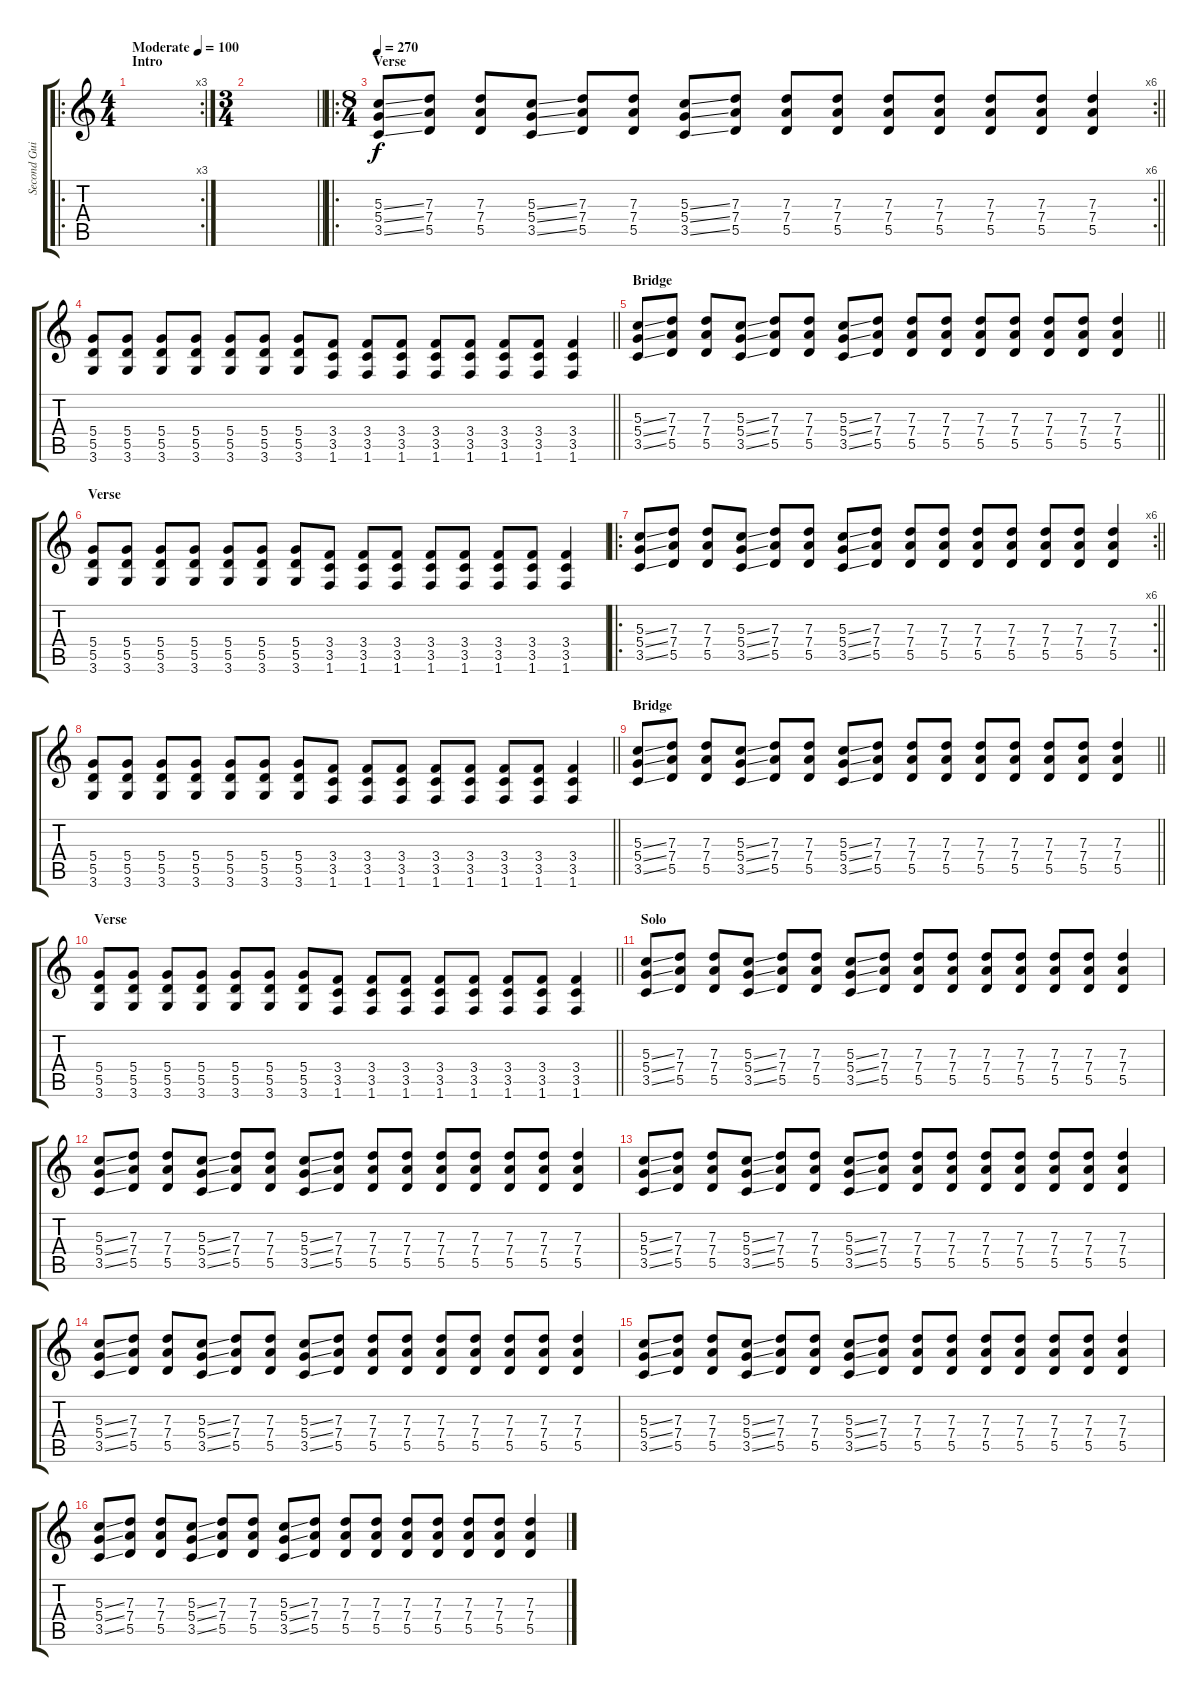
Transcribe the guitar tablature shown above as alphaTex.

\track ("Second Guitar" "Second Gui") {instrument distortionguitar}
\staff {score tabs}
\tuning (E4 B3 G3 D3 A2 E2) {hide}
\ro
\rc 3
\ts (4 4)
\section ("" "Intro")
\tempo (100 "Moderate")
\clef g2
\ks c
|
\ts (3 4)
\barLineRight lightlight
|
\ro
\rc 6
\ts (8 4)
\section ("" "Verse")
\tempo 270
\barLineRight lightlight
(5.3{ss} 5.4{ss} 3.5{ss}).8 (7.3 7.4 5.5).8 (7.3 7.4 5.5).8 (5.3{ss} 5.4{ss} 3.5{ss}).8 (7.3 7.4 5.5).8 (7.3 7.4 5.5).8 (5.3{ss} 5.4{ss} 3.5{ss}).8 (7.3 7.4 5.5).8 (7.3 7.4 5.5).8 (7.3 7.4 5.5).8 (7.3 7.4 5.5).8 (7.3 7.4 5.5).8 (7.3 7.4 5.5).8 (7.3 7.4 5.5).8 (7.3 7.4 5.5).4 |
\section ("" "")
\barLineRight lightlight
(5.4 5.5 3.6).8 (5.4 5.5 3.6).8 (5.4 5.5 3.6).8 (5.4 5.5 3.6).8 (5.4 5.5 3.6).8 (5.4 5.5 3.6).8 (5.4 5.5 3.6).8 (3.4 3.5 1.6).8 (3.4 3.5 1.6).8 (3.4 3.5 1.6).8 (3.4 3.5 1.6).8 (3.4 3.5 1.6).8 (3.4 3.5 1.6).8 (3.4 3.5 1.6).8 (3.4 3.5 1.6).4 |
\section ("" "Bridge")
\barLineRight lightlight
(5.3{ss} 5.4{ss} 3.5{ss}).8 (7.3 7.4 5.5).8 (7.3 7.4 5.5).8 (5.3{ss} 5.4{ss} 3.5{ss}).8 (7.3 7.4 5.5).8 (7.3 7.4 5.5).8 (5.3{ss} 5.4{ss} 3.5{ss}).8 (7.3 7.4 5.5).8 (7.3 7.4 5.5).8 (7.3 7.4 5.5).8 (7.3 7.4 5.5).8 (7.3 7.4 5.5).8 (7.3 7.4 5.5).8 (7.3 7.4 5.5).8 (7.3 7.4 5.5).4 |
\section ("" "Verse")
(5.4 5.5 3.6).8 (5.4 5.5 3.6).8 (5.4 5.5 3.6).8 (5.4 5.5 3.6).8 (5.4 5.5 3.6).8 (5.4 5.5 3.6).8 (5.4 5.5 3.6).8 (3.4 3.5 1.6).8 (3.4 3.5 1.6).8 (3.4 3.5 1.6).8 (3.4 3.5 1.6).8 (3.4 3.5 1.6).8 (3.4 3.5 1.6).8 (3.4 3.5 1.6).8 (3.4 3.5 1.6).4 |
\ro
\rc 6
\barLineRight lightlight
(5.3{ss} 5.4{ss} 3.5{ss}).8 (7.3 7.4 5.5).8 (7.3 7.4 5.5).8 (5.3{ss} 5.4{ss} 3.5{ss}).8 (7.3 7.4 5.5).8 (7.3 7.4 5.5).8 (5.3{ss} 5.4{ss} 3.5{ss}).8 (7.3 7.4 5.5).8 (7.3 7.4 5.5).8 (7.3 7.4 5.5).8 (7.3 7.4 5.5).8 (7.3 7.4 5.5).8 (7.3 7.4 5.5).8 (7.3 7.4 5.5).8 (7.3 7.4 5.5).4 |
\barLineRight lightlight
(5.4 5.5 3.6).8 (5.4 5.5 3.6).8 (5.4 5.5 3.6).8 (5.4 5.5 3.6).8 (5.4 5.5 3.6).8 (5.4 5.5 3.6).8 (5.4 5.5 3.6).8 (3.4 3.5 1.6).8 (3.4 3.5 1.6).8 (3.4 3.5 1.6).8 (3.4 3.5 1.6).8 (3.4 3.5 1.6).8 (3.4 3.5 1.6).8 (3.4 3.5 1.6).8 (3.4 3.5 1.6).4 |
\section ("" "Bridge")
\barLineRight lightlight
(5.3{ss} 5.4{ss} 3.5{ss}).8 (7.3 7.4 5.5).8 (7.3 7.4 5.5).8 (5.3{ss} 5.4{ss} 3.5{ss}).8 (7.3 7.4 5.5).8 (7.3 7.4 5.5).8 (5.3{ss} 5.4{ss} 3.5{ss}).8 (7.3 7.4 5.5).8 (7.3 7.4 5.5).8 (7.3 7.4 5.5).8 (7.3 7.4 5.5).8 (7.3 7.4 5.5).8 (7.3 7.4 5.5).8 (7.3 7.4 5.5).8 (7.3 7.4 5.5).4 |
\section ("" "Verse")
\barLineRight lightlight
(5.4 5.5 3.6).8 (5.4 5.5 3.6).8 (5.4 5.5 3.6).8 (5.4 5.5 3.6).8 (5.4 5.5 3.6).8 (5.4 5.5 3.6).8 (5.4 5.5 3.6).8 (3.4 3.5 1.6).8 (3.4 3.5 1.6).8 (3.4 3.5 1.6).8 (3.4 3.5 1.6).8 (3.4 3.5 1.6).8 (3.4 3.5 1.6).8 (3.4 3.5 1.6).8 (3.4 3.5 1.6).4 |
\section ("" "Solo")
(5.3{ss} 5.4{ss} 3.5{ss}).8 (7.3 7.4 5.5).8 (7.3 7.4 5.5).8 (5.3{ss} 5.4{ss} 3.5{ss}).8 (7.3 7.4 5.5).8 (7.3 7.4 5.5).8 (5.3{ss} 5.4{ss} 3.5{ss}).8 (7.3 7.4 5.5).8 (7.3 7.4 5.5).8 (7.3 7.4 5.5).8 (7.3 7.4 5.5).8 (7.3 7.4 5.5).8 (7.3 7.4 5.5).8 (7.3 7.4 5.5).8 (7.3 7.4 5.5).4 |
(5.3{ss} 5.4{ss} 3.5{ss}).8 (7.3 7.4 5.5).8 (7.3 7.4 5.5).8 (5.3{ss} 5.4{ss} 3.5{ss}).8 (7.3 7.4 5.5).8 (7.3 7.4 5.5).8 (5.3{ss} 5.4{ss} 3.5{ss}).8 (7.3 7.4 5.5).8 (7.3 7.4 5.5).8 (7.3 7.4 5.5).8 (7.3 7.4 5.5).8 (7.3 7.4 5.5).8 (7.3 7.4 5.5).8 (7.3 7.4 5.5).8 (7.3 7.4 5.5).4 |
(5.3{ss} 5.4{ss} 3.5{ss}).8 (7.3 7.4 5.5).8 (7.3 7.4 5.5).8 (5.3{ss} 5.4{ss} 3.5{ss}).8 (7.3 7.4 5.5).8 (7.3 7.4 5.5).8 (5.3{ss} 5.4{ss} 3.5{ss}).8 (7.3 7.4 5.5).8 (7.3 7.4 5.5).8 (7.3 7.4 5.5).8 (7.3 7.4 5.5).8 (7.3 7.4 5.5).8 (7.3 7.4 5.5).8 (7.3 7.4 5.5).8 (7.3 7.4 5.5).4 |
(5.3{ss} 5.4{ss} 3.5{ss}).8 (7.3 7.4 5.5).8 (7.3 7.4 5.5).8 (5.3{ss} 5.4{ss} 3.5{ss}).8 (7.3 7.4 5.5).8 (7.3 7.4 5.5).8 (5.3{ss} 5.4{ss} 3.5{ss}).8 (7.3 7.4 5.5).8 (7.3 7.4 5.5).8 (7.3 7.4 5.5).8 (7.3 7.4 5.5).8 (7.3 7.4 5.5).8 (7.3 7.4 5.5).8 (7.3 7.4 5.5).8 (7.3 7.4 5.5).4 |
(5.3{ss} 5.4{ss} 3.5{ss}).8 (7.3 7.4 5.5).8 (7.3 7.4 5.5).8 (5.3{ss} 5.4{ss} 3.5{ss}).8 (7.3 7.4 5.5).8 (7.3 7.4 5.5).8 (5.3{ss} 5.4{ss} 3.5{ss}).8 (7.3 7.4 5.5).8 (7.3 7.4 5.5).8 (7.3 7.4 5.5).8 (7.3 7.4 5.5).8 (7.3 7.4 5.5).8 (7.3 7.4 5.5).8 (7.3 7.4 5.5).8 (7.3 7.4 5.5).4 |
(5.3{ss} 5.4{ss} 3.5{ss}).8 (7.3 7.4 5.5).8 (7.3 7.4 5.5).8 (5.3{ss} 5.4{ss} 3.5{ss}).8 (7.3 7.4 5.5).8 (7.3 7.4 5.5).8 (5.3{ss} 5.4{ss} 3.5{ss}).8 (7.3 7.4 5.5).8 (7.3 7.4 5.5).8 (7.3 7.4 5.5).8 (7.3 7.4 5.5).8 (7.3 7.4 5.5).8 (7.3 7.4 5.5).8 (7.3 7.4 5.5).8 (7.3 7.4 5.5).4
